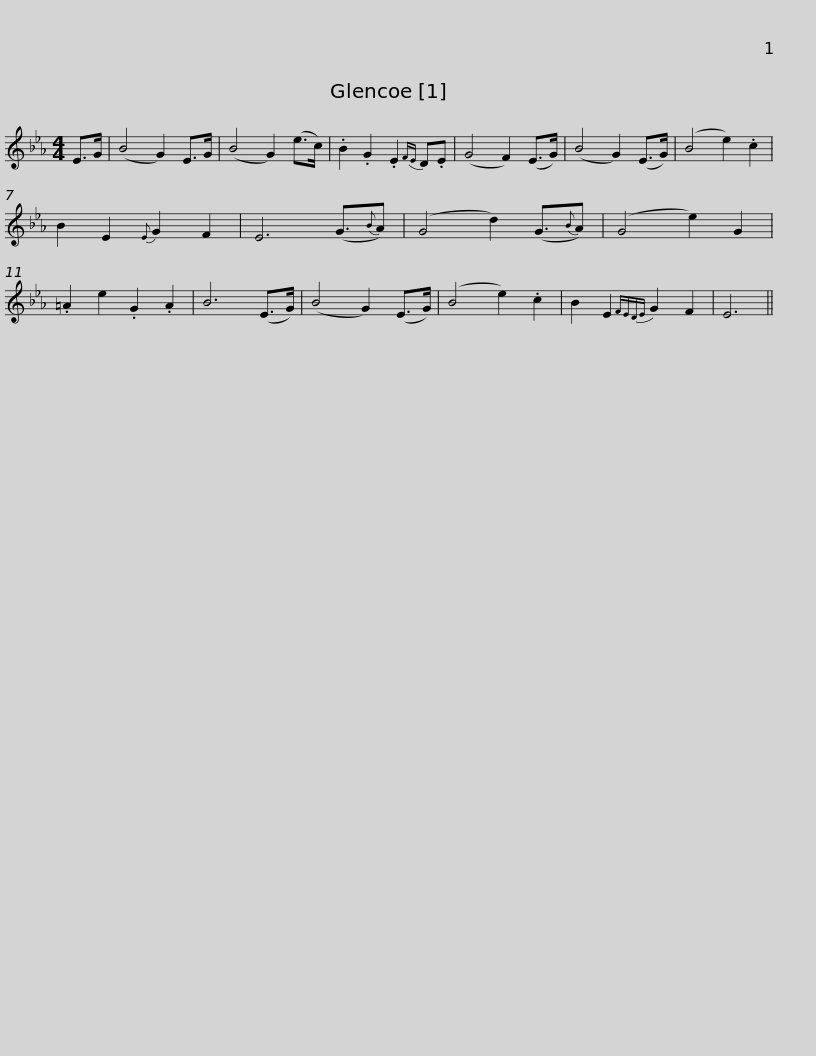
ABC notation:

X:1
L:1/8
M:4/4
I:linebreak $
K:Eb
V:1 treble
V:1
 E>G | (B4 G2) E>G | (B4 G2) (e>c) | .B2 .G2 .E2{FE} D.E | (G4 F2) (E>G) | %5
 (B4 G2) (E>G) | (B4 e2) .c2 | B2 E2{E} G2 F2 | E6 (G3/2{B}A) |$ (G4 d2) (G3/2{B}A) | %10
 (G4 e2) G2 | .=A2 e2 .G2 .A2 | B6 (E>G) | (B4 G2) (E>G) | (B4 e2) .c2 | %15
 B2 E2{FEDE} G2 F2 | E6 || %17
